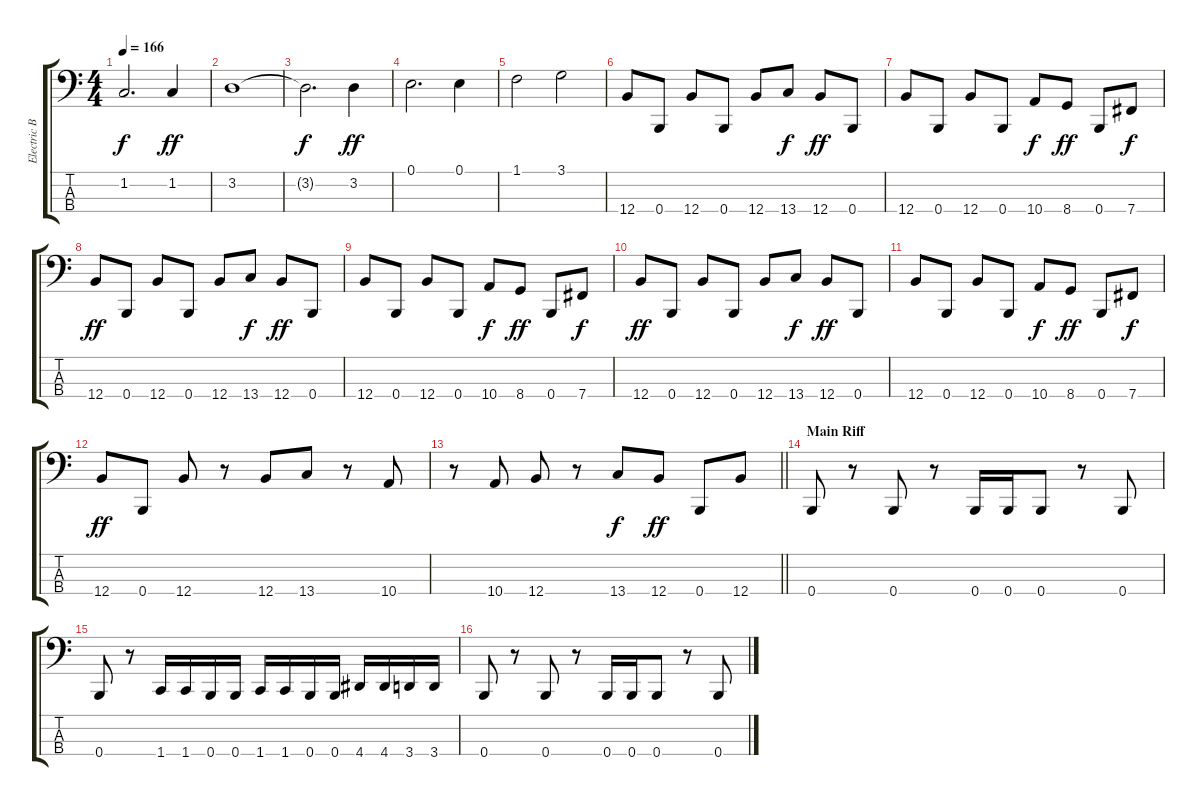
\track ("Electric Bass " "Electric B") {instrument electricbasspick}
\staff {score tabs}
\tuning (E2 B1 Gb1 B0) {hide}
\ts (4 4)
\tempo 166
\clef f4
\ks c
1.2{t}.2{d dy f} 1.2.4{dy ff} |
3.2.1 |
3.2{t}.2{d dy f} 3.2.4{dy ff} |
0.1.2{d} 0.1.4 |
1.1.2 3.1.2 |
12.4.8 0.4.8 12.4.8 0.4.8 12.4.8 13.4.8{dy f} 12.4.8{dy ff} 0.4.8 |
12.4.8 0.4.8 12.4.8 0.4.8 10.4.8{dy f} 8.4.8{dy ff} 0.4.8 7.4.8{dy f} |
12.4.8{dy ff} 0.4.8 12.4.8 0.4.8 12.4.8 13.4.8{dy f} 12.4.8{dy ff} 0.4.8 |
12.4.8 0.4.8 12.4.8 0.4.8 10.4.8{dy f} 8.4.8{dy ff} 0.4.8 7.4.8{dy f} |
12.4.8{dy ff} 0.4.8 12.4.8 0.4.8 12.4.8 13.4.8{dy f} 12.4.8{dy ff} 0.4.8 |
12.4.8 0.4.8 12.4.8 0.4.8 10.4.8{dy f} 8.4.8{dy ff} 0.4.8 7.4.8{dy f} |
12.4.8{dy ff} 0.4.8 12.4.8 r.8 12.4.8 13.4.8 r.8 10.4.8 |
\barLineRight lightlight
r.8 10.4.8 12.4.8 r.8 13.4.8{dy f} 12.4.8{dy ff} 0.4.8 12.4.8 |
\section ("" "Main Riff")
0.4.8 r.8 0.4.8 r.8 0.4.16 0.4.16 0.4.8 r.8 0.4.8 |
0.4.8 r.8 1.4.16 1.4.16 0.4.16 0.4.16 1.4.16 1.4.16 0.4.16 0.4.16 4.4.16 4.4.16 3.4.16 3.4.16 |
0.4.8 r.8 0.4.8 r.8 0.4.16 0.4.16 0.4.8 r.8 0.4.8
